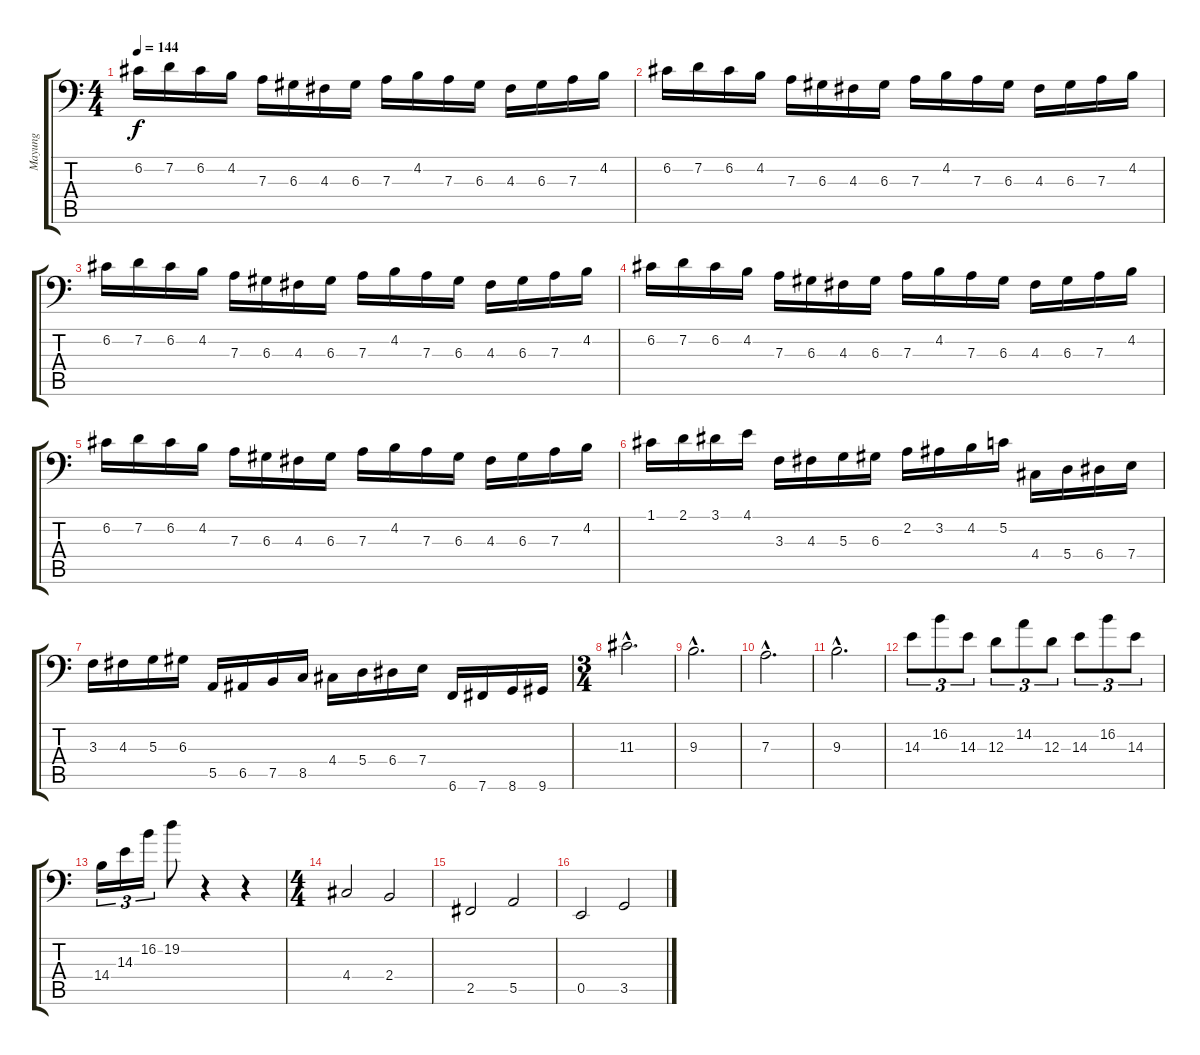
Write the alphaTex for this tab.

\track ("Mayung" "Mayung") {instrument electricbassfinger}
\staff {score tabs}
\tuning (C3 G2 D2 A1 E1 B0) {hide}
\ts (4 4)
\tempo 144
\clef f4
\ks c
6.2.16{dy f} 7.2.16 6.2.16 4.2.16 7.3.16 6.3.16 4.3.16 6.3.16 7.3.16 4.2.16 7.3.16 6.3.16 4.3.16 6.3.16 7.3.16 4.2.16 |
6.2.16 7.2.16 6.2.16 4.2.16 7.3.16 6.3.16 4.3.16 6.3.16 7.3.16 4.2.16 7.3.16 6.3.16 4.3.16 6.3.16 7.3.16 4.2.16 |
6.2.16 7.2.16 6.2.16 4.2.16 7.3.16 6.3.16 4.3.16 6.3.16 7.3.16 4.2.16 7.3.16 6.3.16 4.3.16 6.3.16 7.3.16 4.2.16 |
6.2.16 7.2.16 6.2.16 4.2.16 7.3.16 6.3.16 4.3.16 6.3.16 7.3.16 4.2.16 7.3.16 6.3.16 4.3.16 6.3.16 7.3.16 4.2.16 |
6.2.16 7.2.16 6.2.16 4.2.16 7.3.16 6.3.16 4.3.16 6.3.16 7.3.16 4.2.16 7.3.16 6.3.16 4.3.16 6.3.16 7.3.16 4.2.16 |
1.1.16 2.1.16 3.1.16 4.1.16 3.3.16 4.3.16 5.3.16 6.3.16 2.2.16 3.2.16 4.2.16 5.2.16 4.4.16 5.4.16 6.4.16 7.4.16 |
3.3.16 4.3.16 5.3.16 6.3.16 5.5.16 6.5.16 7.5.16 8.5.16 4.4.16 5.4.16 6.4.16 7.4.16 6.6.16 7.6.16 8.6.16 9.6.16 |
\ts (3 4)
11.3{hac}.2{d} |
9.3{hac}.2{d} |
7.3{hac}.2{d} |
9.3{hac}.2{d} |
14.3.8{tu (3 2)} 16.2.8{tu (3 2)} 14.3.8{tu (3 2)} 12.3.8{tu (3 2)} 14.2.8{tu (3 2)} 12.3.8{tu (3 2)} 14.3.8{tu (3 2)} 16.2.8{tu (3 2)} 14.3.8{tu (3 2)} |
14.4.16{tu (3 2)} 14.3.16{tu (3 2)} 16.2.16{tu (3 2)} 19.2.8 r.4 r.4 |
\ts (4 4)
4.4.2 2.4.2 |
2.5.2 5.5.2 |
0.5.2 3.5.2
